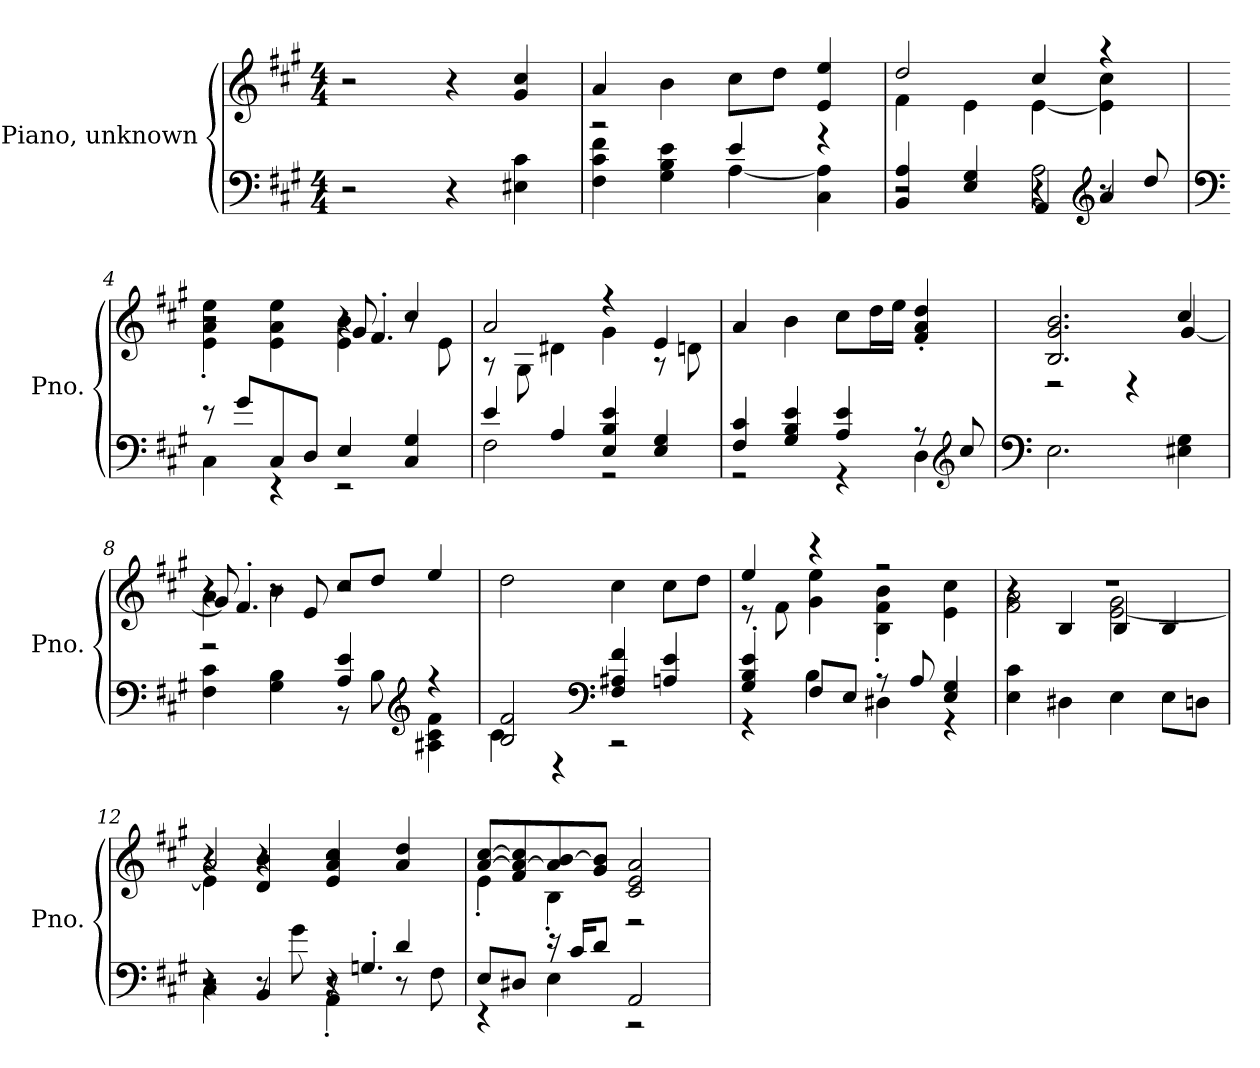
**kern	**kern
*part1	*part1
*staff2	*staff1
*I"Piano, unknown	*
*I'Pno.	*
*clefF4	*clefG2
*k[f#c#g#]	*k[f#c#g#]
*M4/4	*M4/4
*MM120	*MM120
=1	=1
2r	2r
4r	4r
4E#X\ 4c#\	4g#/ 4cc#/
=2	=2
*^	*
2r	4F#\ 4c#\ 4f#\	4a/
.	4G#\ 4B\ 4e\	4b\
4e/	[4A\	8cc#\L
.	.	8dd\J
4r	4C#\ 4A\]	4e/ 4ee/
=3	=3	=3
*	*^	*^
2r	2r	4BB/ 4A/	2dd/	4f#\
.	.	4E/ 4G#/	.	4e\
4r	2A\	4AA/	4cc#/	[4e\
*clefG2	*	*	*	*
4a/	.	8r	4r	4e\] 4cc#\
.	.	8dd/	.	.
*v	*v	*v	*	*
*	*v	*v
=4	=4
*clefF4	*
*^	*^
*	*	*	*^
8r	4C#\	2r	4e\' 4a\' 4ee\'	2r
8g#/L	.	.	.	.
8C#/	4r	.	4e\ 4a\ 4ee\	.
8D/J	.	.	.	.
4E/	2r	4r	4e\ 4b\	8g#/
.	.	.	.	4.f#'/
4C#/ 4G#/	.	4cc#/	8r	.
.	.	.	8e\	.
*	*	*	*v	*v
=5	=5	=5	=5
4e/	2F#\	2a/	8r
.	.	.	8G#\
4A/	.	.	4d#X\
4E/ 4B/ 4e/	2r	4r	4g#\
4E/ 4G#/	.	4e/	8r
.	.	.	8dn\
*	*	*v	*v
!!LO:LB:g=z
=6	=6	=6
4F#/ 4c#/	2r	4a/
4G#/ 4B/ 4e/	.	4b\
4A/ 4e/	4r	8cc#\L
.	.	16dd\L
.	.	16ee\JJ
8r	4D\	4f#/' 4a/' 4dd/'
*clefG2	*	*
8cc#/	.	.
*v	*v	*
=7	=7
*clefF4	*
*	*^
2.E\	2.B/ 2.g#/ 2.b/	2r
.	.	4r
4E#X\ 4G#\	4cc#/	[4g#/
=8	=8	=8
*^	*	*^
2r	4F#\ 4c#\	4r	4a\	8g#/]
.	.	.	.	4.f#'/
.	4G#\ 4B\	8r	4b\	.
.	.	8e/	.	.
4A/ 4e/	8r	8cc#/L	2r	2r
.	8B\	8dd/J	.	.
*clefG2	*	*	*	*
4r	4A#X\ 4c#\ 4f#\	4ee/	.	.
*	*	*v	*v	*v
=9	=9	=9
2B/ 2f#/	4c#\	2dd\
.	4r	.
*clefF4	*	*
4F#/ 4A#X/ 4f#/	2r	4cc#\
4An/ 4e/	.	8cc#\L
.	.	8dd\J
!!LO:LB:g=z
=10	=10	=10
*	*	*^
4G#/' 4B/' 4e/'	4r	4ee/	8r
.	.	.	8f#\
8F#/L	4B\	4r	4g#\ 4ee\
8E/J	.	.	.
8r	4D#X\	2r	4B\' 4f#\' 4b\'
8A/	.	.	.
4E/ 4G#/	4r	.	4e\ 4cc#\
*v	*v	*	*
=11	=11	=11
*	*	*^
4E\ 4c#\	1r	2f#\ 2a\	4r
4D#X\	.	.	4B/
4E\	.	[2e\ 2g#\	4B/
8E\L	.	.	4B/
8Dn\J	.	.	.
=12	=12	=12	=12
*^	*	*	*
*	*^	*	*	*
2r	4C#\	4r	2a/	4e\]	4r
.	8r	4BB/	.	4r	4d/ 4b/
.	8g#\	.	.	.	.
4r	4AA'\	8r	2r	2r	4e/ 4a/ 4cc#/
.	.	4.Gn'/	.	.	.
4d/	8r	.	.	.	4a/ 4dd/
.	8F#\	.	.	.	.
*	*v	*v	*	*	*
*	*	*	*v	*v
=13	=13	=13	=13
8E/L	4r	[8a/ [8cc#/L	4e'\
8D#X/J	.	8f#/ 8a/_ 8cc#/]	.
16r	4E\	8a/] [8b/	4B'\
16c#/KL	.	.	.
8d/J	.	8g#/ 8b/]J	.
2AA/	2r	2c#/ 2e/ 2a/	2r
*v	*v	*	*
*	*v	*v
=	=
*-	*-
